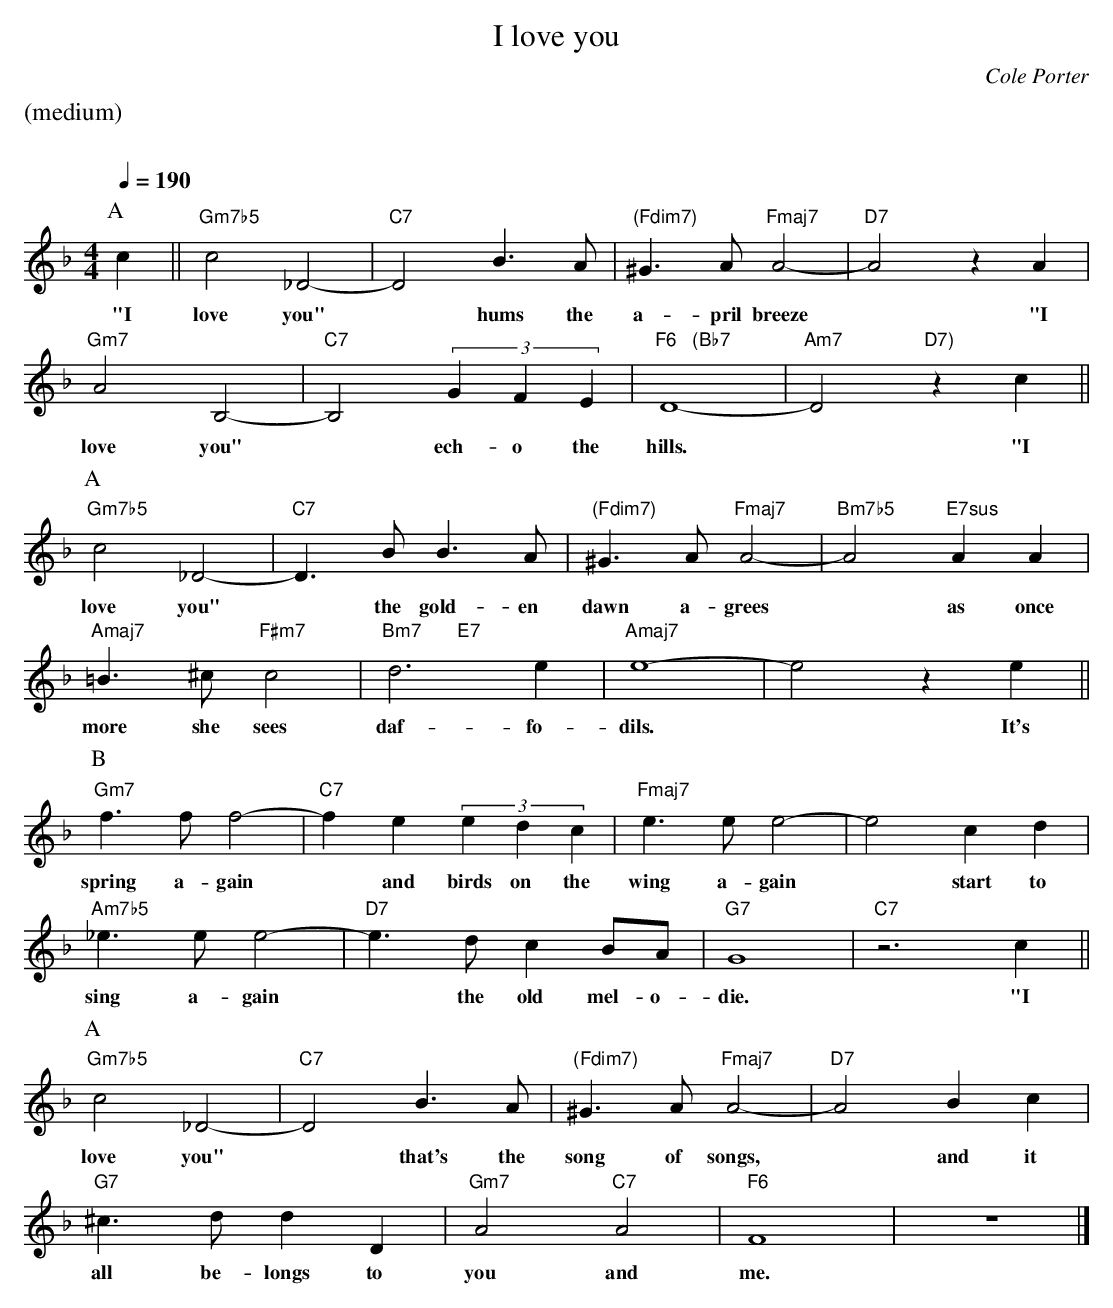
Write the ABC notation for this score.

X:1
T:I love you
M:4/4
L:1/4
C:Cole Porter
Q:1/4=190
K:F
%%text (medium)
%%vskip 20
P:A
c||"Gm7b5"c2_D2-|"C7"D2B>A|"(Fdim7)"^G>A"Fmaj7"A2-|"D7"A2zA|
w:"I love you" * hums the a-pril breeze * "I
"Gm7"A2B,2-|"C7"B,2 (3GFE|"F6   (Bb7"D4-|"Am7"D2"D7)"zc||
w:love you" * ech-o the hills. * "I
P:A
"Gm7b5"c2_D2-|"C7"D>BB>A|"(Fdim7)"^G>A"Fmaj7"A2-|"Bm7b5"A2"E7sus"AA|
w:love you" * the gold-en dawn a-grees * as once
"Amaj7"=B>^c"F#m7"c2|"Bm7       E7"d3e|"Amaj7"e4-|e2ze||
w:more she sees daf-fo-dils. * It's
P:B
"Gm7"f>ff2-|"C7"fe (3edc|"Fmaj7"e>ee2-|e2cd|
w:spring a-gain * and birds on the wing a-gain * start to
"Am7b5"_e>ee2-|"D7"e>dcB/A/|"G7"G4|"C7"z3c||
w:sing a-gain * the old mel-o-die. "I
P:A
"Gm7b5"c2_D2-|"C7"D2B>A|"(Fdim7)"^G>A"Fmaj7"A2-|"D7"A2Bc|
w:love you" * that's the song of songs, * and it
"G7"^c>ddD|"Gm7"A2"C7"A2|"F6"F4|z4|]
w:all be-longs to you and me.
